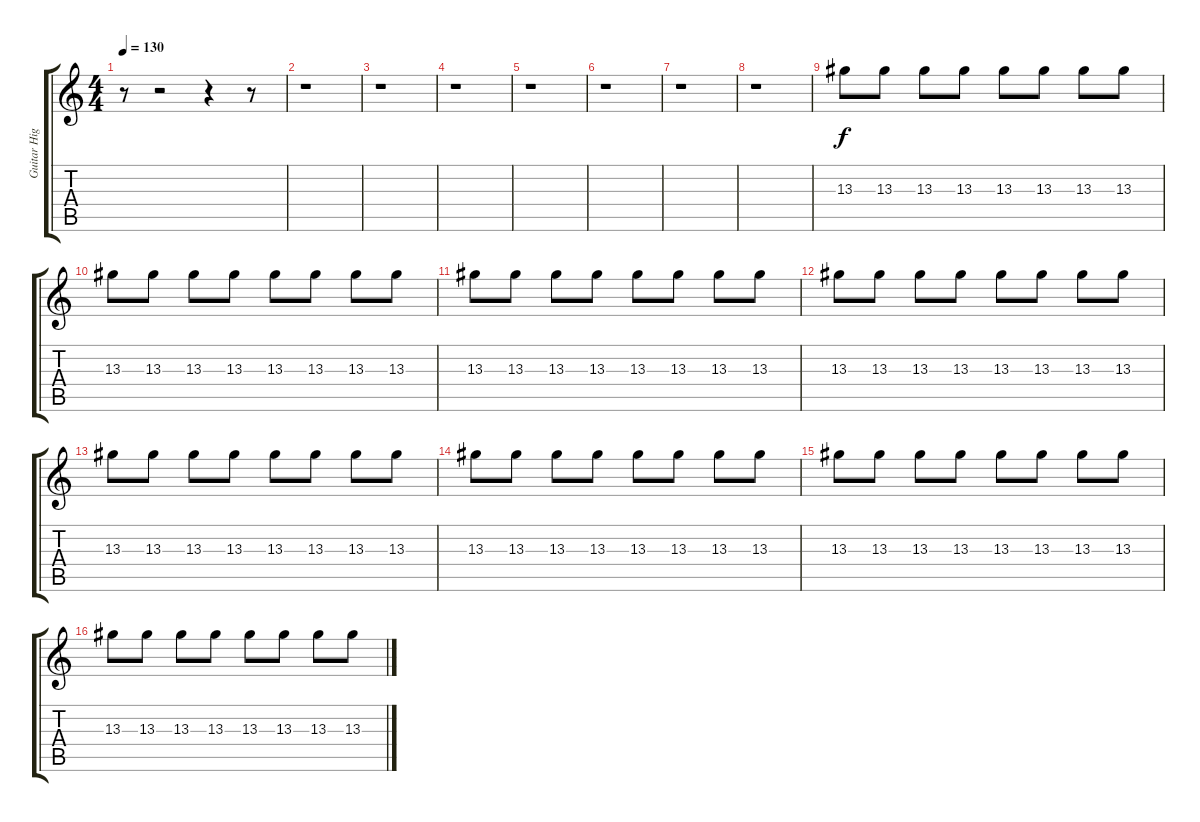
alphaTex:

\track ("Guitar High Add" "Guitar Hig") {instrument distortionguitar}
\staff {score tabs}
\tuning (E4 B3 G3 D3 A2 E2) {hide}
\ts (4 4)
\tempo 130
\clef g2
\ks c
r.8{dy f} r.2 r.4 r.8 |
r.1 |
r.1 |
r.1 |
r.1 |
r.1 |
r.1 |
r.1 |
13.3.8 13.3.8 13.3.8 13.3.8 13.3.8 13.3.8 13.3.8 13.3.8 |
13.3.8 13.3.8 13.3.8 13.3.8 13.3.8 13.3.8 13.3.8 13.3.8 |
13.3.8 13.3.8 13.3.8 13.3.8 13.3.8 13.3.8 13.3.8 13.3.8 |
13.3.8 13.3.8 13.3.8 13.3.8 13.3.8 13.3.8 13.3.8 13.3.8 |
13.3.8 13.3.8 13.3.8 13.3.8 13.3.8 13.3.8 13.3.8 13.3.8 |
13.3.8 13.3.8 13.3.8 13.3.8 13.3.8 13.3.8 13.3.8 13.3.8 |
13.3.8 13.3.8 13.3.8 13.3.8 13.3.8 13.3.8 13.3.8 13.3.8 |
13.3.8 13.3.8 13.3.8 13.3.8 13.3.8 13.3.8 13.3.8 13.3.8
